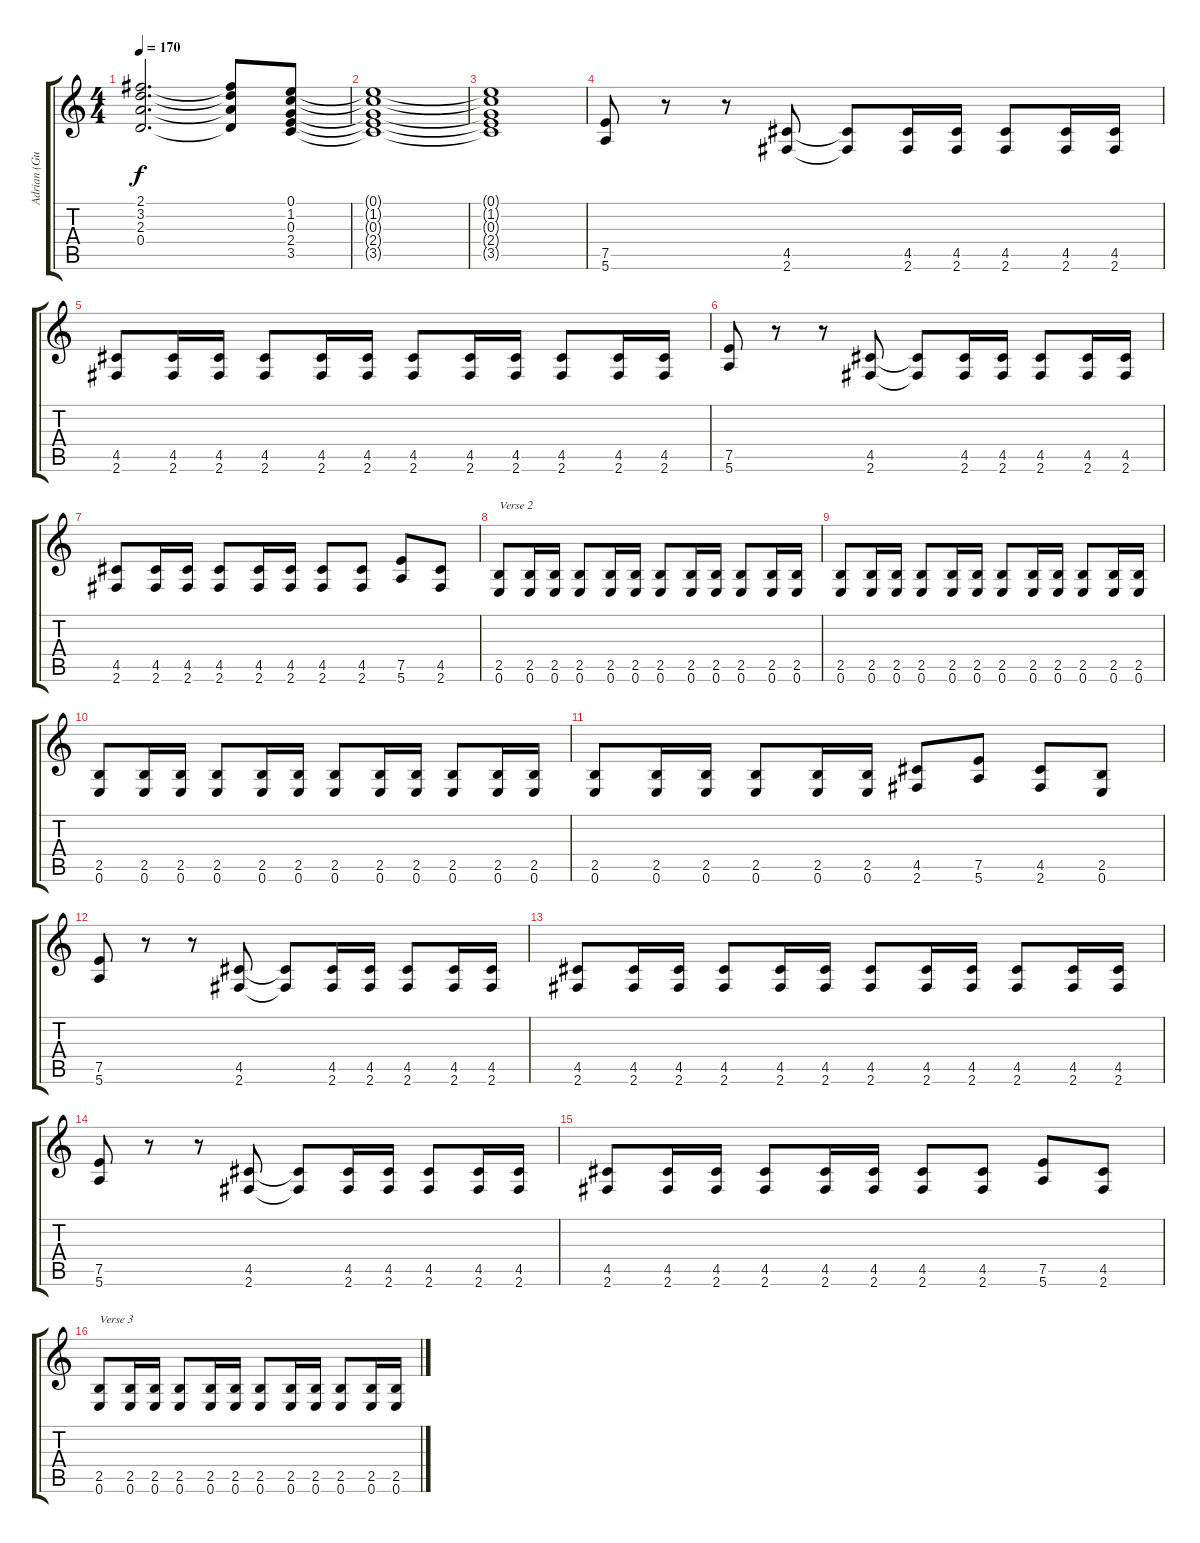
\track ("Adrian (Guitar 2)" "Adrian (Gu") {instrument distortionguitar}
\staff {score tabs}
\tuning (E4 B3 G3 D3 A2 E2) {hide}
\ts (4 4)
\tempo 170
\clef g2
\ks c
(2.1{t} 3.2{t} 2.3{t} 0.4{t}).2{d dy f} (2.1{t} 3.2{t} 2.3{t} 0.4{t}).8 (0.1 1.2 0.3 2.4 3.5).8 |
(0.1{t} 1.2{t} 0.3{t} 2.4{t} 3.5{t}).1 |
(0.1{t} 1.2{t} 0.3{t} 2.4{t} 3.5{t}).1 |
(7.5 5.6).8 r.8 r.8 (4.5 2.6).8 (4.5{t} 2.6{t}).8 (4.5 2.6).16 (4.5 2.6).16 (4.5 2.6).8 (4.5 2.6).16 (4.5 2.6).16 |
(4.5 2.6).8 (4.5 2.6).16 (4.5 2.6).16 (4.5 2.6).8 (4.5 2.6).16 (4.5 2.6).16 (4.5 2.6).8 (4.5 2.6).16 (4.5 2.6).16 (4.5 2.6).8 (4.5 2.6).16 (4.5 2.6).16 |
(7.5 5.6).8 r.8 r.8 (4.5 2.6).8 (4.5{t} 2.6{t}).8 (4.5 2.6).16 (4.5 2.6).16 (4.5 2.6).8 (4.5 2.6).16 (4.5 2.6).16 |
(4.5 2.6).8 (4.5 2.6).16 (4.5 2.6).16 (4.5 2.6).8 (4.5 2.6).16 (4.5 2.6).16 (4.5 2.6).8 (4.5 2.6).8 (7.5 5.6).8 (4.5 2.6).8 |
(2.5 0.6).8{txt "Verse 2"} (2.5 0.6).16 (2.5 0.6).16 (2.5 0.6).8 (2.5 0.6).16 (2.5 0.6).16 (2.5 0.6).8 (2.5 0.6).16 (2.5 0.6).16 (2.5 0.6).8 (2.5 0.6).16 (2.5 0.6).16 |
(2.5 0.6).8 (2.5 0.6).16 (2.5 0.6).16 (2.5 0.6).8 (2.5 0.6).16 (2.5 0.6).16 (2.5 0.6).8 (2.5 0.6).16 (2.5 0.6).16 (2.5 0.6).8 (2.5 0.6).16 (2.5 0.6).16 |
(2.5 0.6).8 (2.5 0.6).16 (2.5 0.6).16 (2.5 0.6).8 (2.5 0.6).16 (2.5 0.6).16 (2.5 0.6).8 (2.5 0.6).16 (2.5 0.6).16 (2.5 0.6).8 (2.5 0.6).16 (2.5 0.6).16 |
(2.5 0.6).8 (2.5 0.6).16 (2.5 0.6).16 (2.5 0.6).8 (2.5 0.6).16 (2.5 0.6).16 (4.5 2.6).8 (7.5 5.6).8 (4.5 2.6).8 (2.5 0.6).8 |
(7.5 5.6).8 r.8 r.8 (4.5 2.6).8 (4.5{t} 2.6{t}).8 (4.5 2.6).16 (4.5 2.6).16 (4.5 2.6).8 (4.5 2.6).16 (4.5 2.6).16 |
(4.5 2.6).8 (4.5 2.6).16 (4.5 2.6).16 (4.5 2.6).8 (4.5 2.6).16 (4.5 2.6).16 (4.5 2.6).8 (4.5 2.6).16 (4.5 2.6).16 (4.5 2.6).8 (4.5 2.6).16 (4.5 2.6).16 |
(7.5 5.6).8 r.8 r.8 (4.5 2.6).8 (4.5{t} 2.6{t}).8 (4.5 2.6).16 (4.5 2.6).16 (4.5 2.6).8 (4.5 2.6).16 (4.5 2.6).16 |
(4.5 2.6).8 (4.5 2.6).16 (4.5 2.6).16 (4.5 2.6).8 (4.5 2.6).16 (4.5 2.6).16 (4.5 2.6).8 (4.5 2.6).8 (7.5 5.6).8 (4.5 2.6).8 |
(2.5 0.6).8{txt "Verse 3"} (2.5 0.6).16 (2.5 0.6).16 (2.5 0.6).8 (2.5 0.6).16 (2.5 0.6).16 (2.5 0.6).8 (2.5 0.6).16 (2.5 0.6).16 (2.5 0.6).8 (2.5 0.6).16 (2.5 0.6).16
